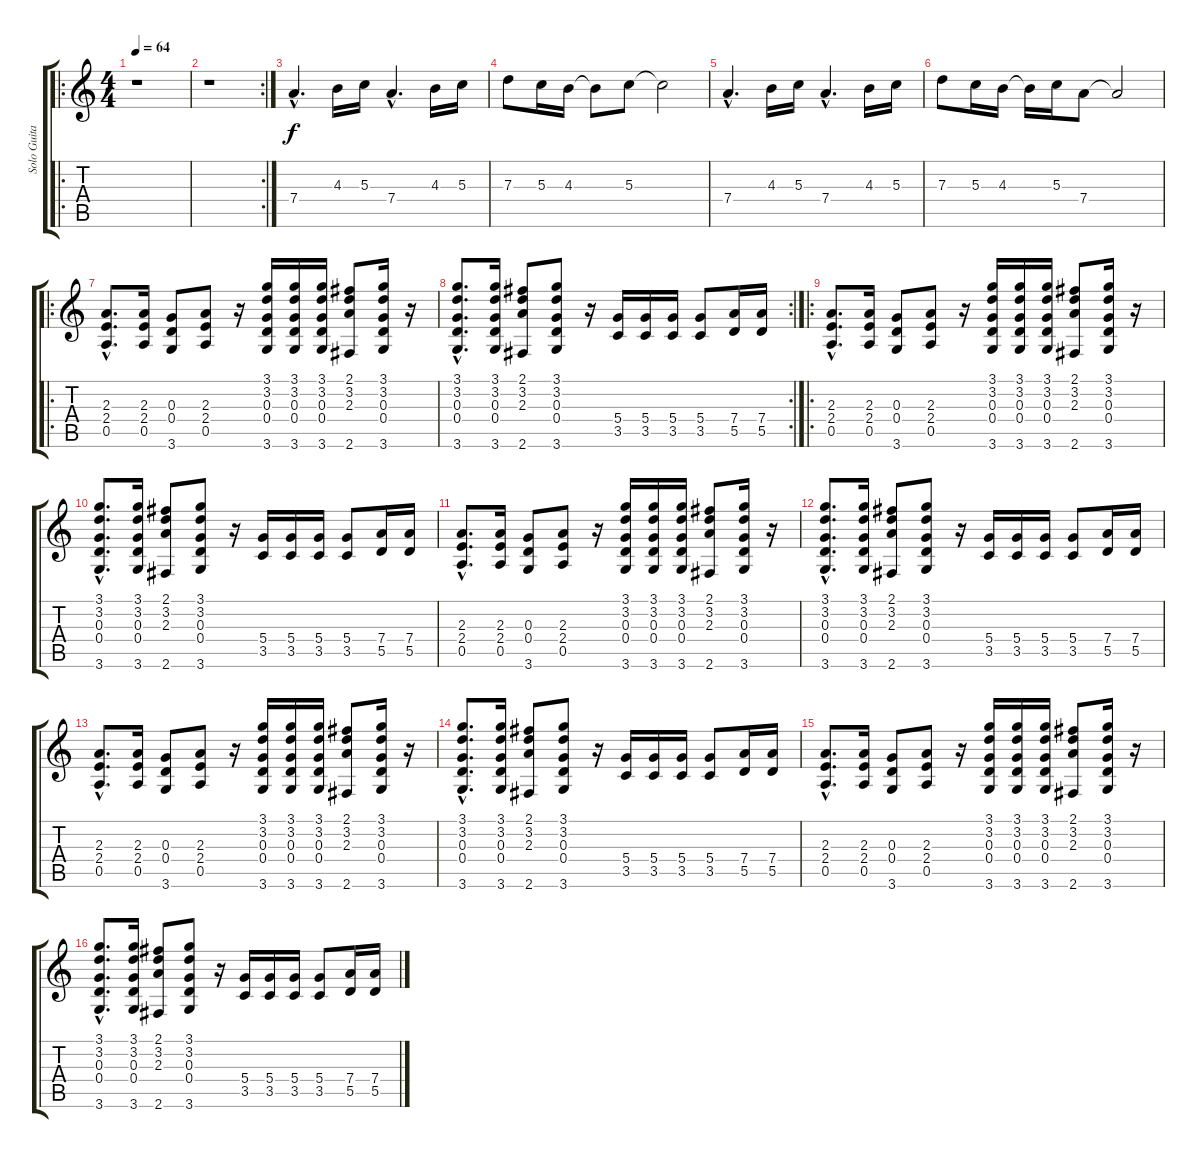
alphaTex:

\track ("Solo Guitar" "Solo Guita") {instrument distortionguitar}
\staff {score tabs}
\tuning (E4 B3 G3 D3 A2 E2) {hide}
\ro
\ts (4 4)
\tempo 64
\clef g2
\ks c
r.1{dy f instrument distortionguitar} |
\rc 2
r.1 |
7.4{hac}.4{d} 4.3.16 5.3.16 7.4{hac}.4{d} 4.3.16 5.3.16 |
7.3.8 5.3.16 4.3.16 4.3{t}.8 5.3.8 5.3{t}.2 |
7.4{hac}.4{d} 4.3.16 5.3.16 7.4{hac}.4{d} 4.3.16 5.3.16 |
7.3.8 5.3.16 4.3.16 4.3{t}.16 5.3.16 7.4.8 7.4{t}.2 |
\ro
(2.3{hac} 2.4{hac} 0.5{hac}).8{d} (2.3 2.4 0.5).16 (0.3 0.4 3.6).8 (2.3 2.4 0.5).8 r.16 (3.1 3.2 0.3 0.4 3.6).16 (3.1 3.2 0.3 0.4 3.6).16 (3.1 3.2 0.3 0.4 3.6).16 (2.1 3.2 2.3 2.6).8 (3.1 3.2 0.3 0.4 3.6).16 r.16 |
\rc 2
(3.1{hac} 3.2{hac} 0.3{hac} 0.4{hac} 3.6{hac}).8{d} (3.1 3.2 0.3 0.4 3.6).16 (2.1 3.2 2.3 2.6).8 (3.1 3.2 0.3 0.4 3.6).8 r.16 (5.4 3.5).16 (5.4 3.5).16 (5.4 3.5).16 (5.4 3.5).8 (7.4 5.5).16 (7.4 5.5).16 |
\ro
(2.3{hac} 2.4{hac} 0.5{hac}).8{d} (2.3 2.4 0.5).16 (0.3 0.4 3.6).8 (2.3 2.4 0.5).8 r.16 (3.1 3.2 0.3 0.4 3.6).16 (3.1 3.2 0.3 0.4 3.6).16 (3.1 3.2 0.3 0.4 3.6).16 (2.1 3.2 2.3 2.6).8 (3.1 3.2 0.3 0.4 3.6).16 r.16 |
(3.1{hac} 3.2{hac} 0.3{hac} 0.4{hac} 3.6{hac}).8{d} (3.1 3.2 0.3 0.4 3.6).16 (2.1 3.2 2.3 2.6).8 (3.1 3.2 0.3 0.4 3.6).8 r.16 (5.4 3.5).16 (5.4 3.5).16 (5.4 3.5).16 (5.4 3.5).8 (7.4 5.5).16 (7.4 5.5).16 |
(2.3{hac} 2.4{hac} 0.5{hac}).8{d} (2.3 2.4 0.5).16 (0.3 0.4 3.6).8 (2.3 2.4 0.5).8 r.16 (3.1 3.2 0.3 0.4 3.6).16 (3.1 3.2 0.3 0.4 3.6).16 (3.1 3.2 0.3 0.4 3.6).16 (2.1 3.2 2.3 2.6).8 (3.1 3.2 0.3 0.4 3.6).16 r.16 |
(3.1{hac} 3.2{hac} 0.3{hac} 0.4{hac} 3.6{hac}).8{d} (3.1 3.2 0.3 0.4 3.6).16 (2.1 3.2 2.3 2.6).8 (3.1 3.2 0.3 0.4 3.6).8 r.16 (5.4 3.5).16 (5.4 3.5).16 (5.4 3.5).16 (5.4 3.5).8 (7.4 5.5).16 (7.4 5.5).16 |
(2.3{hac} 2.4{hac} 0.5{hac}).8{d} (2.3 2.4 0.5).16 (0.3 0.4 3.6).8 (2.3 2.4 0.5).8 r.16 (3.1 3.2 0.3 0.4 3.6).16 (3.1 3.2 0.3 0.4 3.6).16 (3.1 3.2 0.3 0.4 3.6).16 (2.1 3.2 2.3 2.6).8 (3.1 3.2 0.3 0.4 3.6).16 r.16 |
(3.1{hac} 3.2{hac} 0.3{hac} 0.4{hac} 3.6{hac}).8{d} (3.1 3.2 0.3 0.4 3.6).16 (2.1 3.2 2.3 2.6).8 (3.1 3.2 0.3 0.4 3.6).8 r.16 (5.4 3.5).16 (5.4 3.5).16 (5.4 3.5).16 (5.4 3.5).8 (7.4 5.5).16 (7.4 5.5).16 |
(2.3{hac} 2.4{hac} 0.5{hac}).8{d} (2.3 2.4 0.5).16 (0.3 0.4 3.6).8 (2.3 2.4 0.5).8 r.16 (3.1 3.2 0.3 0.4 3.6).16 (3.1 3.2 0.3 0.4 3.6).16 (3.1 3.2 0.3 0.4 3.6).16 (2.1 3.2 2.3 2.6).8 (3.1 3.2 0.3 0.4 3.6).16 r.16 |
(3.1{hac} 3.2{hac} 0.3{hac} 0.4{hac} 3.6{hac}).8{d} (3.1 3.2 0.3 0.4 3.6).16 (2.1 3.2 2.3 2.6).8 (3.1 3.2 0.3 0.4 3.6).8 r.16 (5.4 3.5).16 (5.4 3.5).16 (5.4 3.5).16 (5.4 3.5).8 (7.4 5.5).16 (7.4 5.5).16
